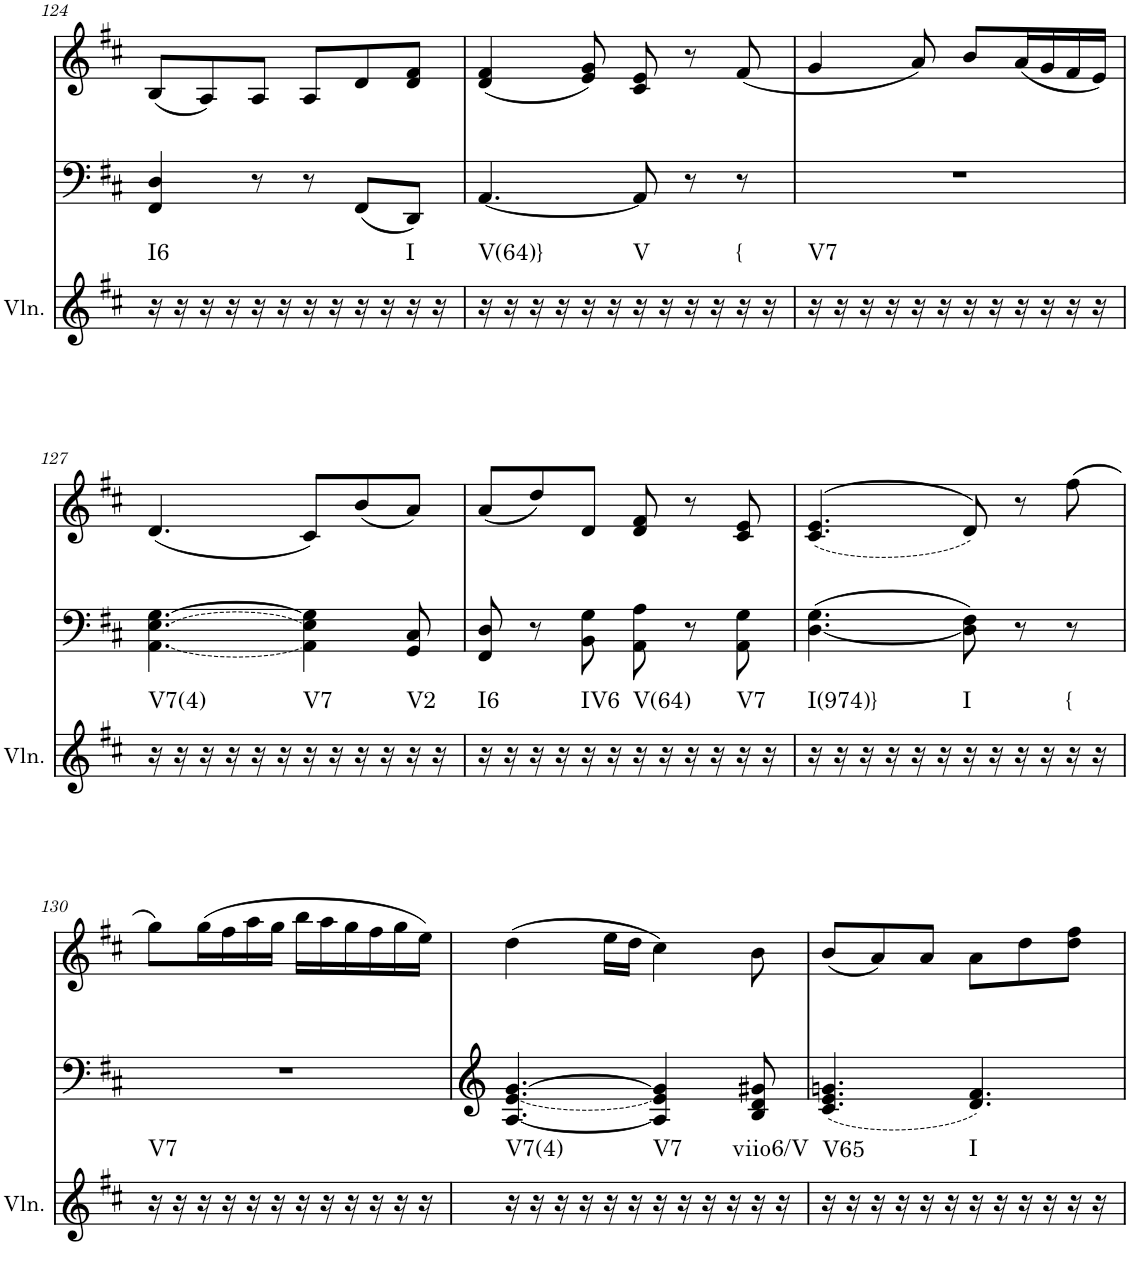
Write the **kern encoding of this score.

**kern	**harte	**kern	**kern
*part3	*part3	*part2	*part1
*staff3	*	*staff2	*staff1
*I"Violin	*	*I"Piano, unbenannt	*I"Piano, unbenannt
*I'Vln.	*	*I'Pno	*I'Pno
!!LO:PB:g=z
*clefG2	*	*clefG2	*clefG2
*k[f#c#]	*	*k[f#c#]	*k[f#c#]
*M6/8	*	*M6/8	*M6/8
=124	=124	=124	=124
!	!LO:H:kt=I6	!	!
16r	N	4FF#/ 4D/	(8B/L
16r	.	.	.
16r	.	.	8A/)
16r	.	.	.
16r	.	8r	8A/J
16r	.	.	.
16r	.	8r	8A/L
16r	.	.	.
16r	.	(8FF#/L	8d/
16r	.	.	.
!	!LO:H:kt=I	!	!
16r	N	8DD/J)	8d/ 8f#/J
16r	.	.	.
=125	=125	=125	=125
!	!LO:H:kt=V(64)}	!	!
16r	N	[4.AA/	(4d/ 4f#/
16r	.	.	.
16r	.	.	.
16r	.	.	.
16r	.	.	8e/ 8g/)
16r	.	.	.
!	!LO:H:kt=V	!	!
16r	N	8AA/]	8c#/ 8e/
16r	.	.	.
16r	.	8r	8r
16r	.	.	.
!	!LO:H:kt={	!	!
16r	N	8r	(8f#/
16r	.	.	.
=126	=126	=126	=126
!	!LO:H:kt=V7	!	!
16r	N	2.r	4g/
16r	.	.	.
16r	.	.	.
16r	.	.	.
16r	.	.	8a/)
16r	.	.	.
16r	.	.	8b/L
16r	.	.	.
16r	.	.	(16a/L
16r	.	.	16g/
16r	.	.	16f#/
16r	.	.	16e/JJ)
!!LO:LB:g=z
=127	=127	=127	=127
!	!	!LO:T:n=1:dash	!
!	!LO:H:kt=V7(4)	!LO:T:n=2:dash	!
16r	N	[4.AA\ [4.E\ [4.G\	(4.d/
16r	.	.	.
16r	.	.	.
16r	.	.	.
16r	.	.	.
16r	.	.	.
!	!LO:H:kt=V7	!	!
16r	N	4AA\] 4E\] 4G\]	8c#/L)
16r	.	.	.
16r	.	.	(8b/
16r	.	.	.
!	!LO:H:kt=V2	!	!
16r	N	8GG/ 8C#/	8a/J)
16r	.	.	.
=128	=128	=128	=128
!	!LO:H:kt=I6	!	!
16r	N	8FF#/ 8D/	(8a/L
16r	.	.	.
16r	.	8r	8dd/)
16r	.	.	.
!	!LO:H:kt=IV6	!	!
16r	N	8BB\ 8G\	8d/J
16r	.	.	.
!	!LO:H:kt=V(64)	!	!
16r	N	8AA\ 8A\	8d/ 8f#/
16r	.	.	.
16r	.	8r	8r
16r	.	.	.
!	!LO:H:kt=V7	!	!
16r	N	8AA\ 8G\	8c#/ 8e/
16r	.	.	.
=129	=129	=129	=129
!	!LO:H:kt=I(974)}	!	!
16r	N	(>[4.D\ 4.G\	(>(4.c#/ 4.e/
16r	.	.	.
16r	.	.	.
16r	.	.	.
16r	.	.	.
16r	.	.	.
!	!LO:H:kt=I	!	!
16r	N	8D\] 8F#\)	8d/))
16r	.	.	.
16r	.	8r	8r
16r	.	.	.
!	!LO:H:kt={	!	!
16r	N	8r	(8ff#\
16r	.	.	.
!!LO:LB:g=z
=130	=130	=130	=130
!	!LO:H:kt=V7	!	!
16r	N	2.r	8gg\L)
16r	.	.	.
16r	.	.	(16gg\L
16r	.	.	16ff#\
16r	.	.	16aa\
16r	.	.	16gg\JJ
16r	.	.	16bb\LL
16r	.	.	16aa\
16r	.	.	16gg\
16r	.	.	16ff#\
16r	.	.	16gg\
16r	.	.	16ee\JJ)
=131	=131	=131	=131
!	!LO:H:kt=V7(4)	!LO:T:n=2:dash	!
16r	N	[4.A/ [4.e/ [4.g/	(4dd\
16r	.	.	.
16r	.	.	.
16r	.	.	.
16r	.	.	16ee\LL
16r	.	.	16dd\JJ
!	!LO:H:kt=V7	!	!
16r	N	4A/] 4e/] 4g/]	4cc#\)
16r	.	.	.
16r	.	.	.
16r	.	.	.
!	!LO:H:kt=viio6/V	!	!
16r	N	8B/ 8d/ 8g#X/	8b\
16r	.	.	.
=132	=132	=132	=132
!	!LO:H:kt=V65	!	!
16r	N	(4.c#/ 4.e/ 4.gn/	(8b/L
16r	.	.	.
16r	.	.	8a/)
16r	.	.	.
16r	.	.	8a/J
16r	.	.	.
!	!LO:H:kt=I	!	!
16r	N	4.d/ 4.f#/)	8a\L
16r	.	.	.
16r	.	.	8dd\
16r	.	.	.
16r	.	.	8dd\ 8ff#\J
16r	.	.	.
=	=	=	=
*-	*-	*-	*-
